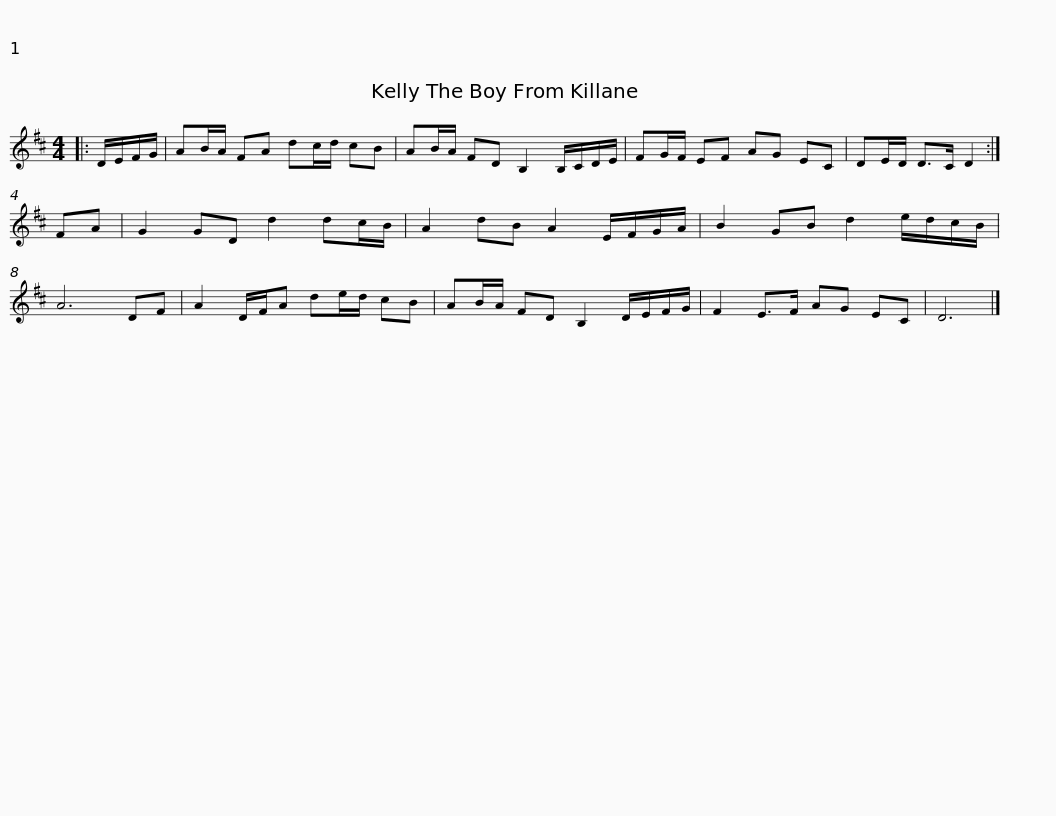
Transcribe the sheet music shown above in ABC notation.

X:1
L:1/8
M:4/4
I:linebreak $
K:D
V:1 treble
V:1
|: D/E/F/G/ | AB/A/ FA dc/d/ cB | AB/A/ FD B,2 B,/C/D/E/ | FG/F/ EF AG EC | DE/D/ D>C D2 :| %5
 FA |$ G2 GD d2 dc/B/ | A2 dB A2 E/F/G/A/ | B2 GB d2 e/d/c/B/ | A6 DF | %10
 A2 D/F/A de/d/ cB | AB/A/ FD B,2 D/E/F/G/ |$ F2 E>F AG EC | D6 |] %14
